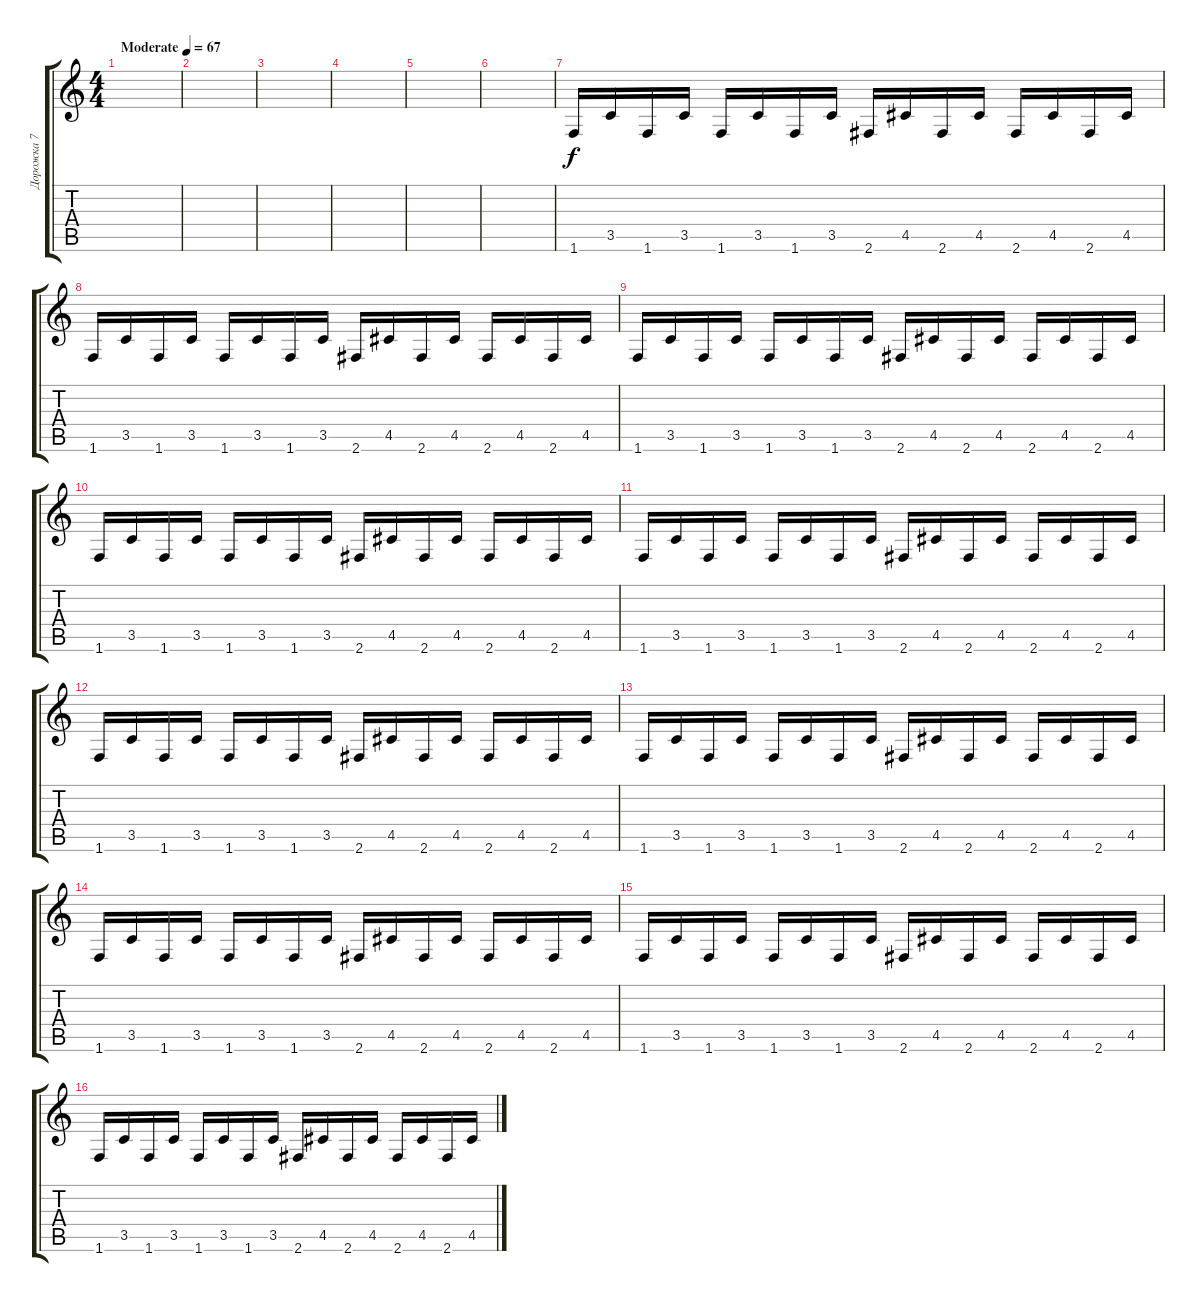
\track ("Дорожка 7" "Дорожка 7") {instrument fretlessbass}
\staff {score tabs}
\tuning (E4 B3 G3 D3 A2 E2) {hide}
\ts (4 4)
\tempo (67 "Moderate")
\clef g2
\ks c
|
|
|
|
|
|
1.6.16 3.5.16 1.6.16 3.5.16 1.6.16 3.5.16 1.6.16 3.5.16 2.6.16 4.5.16 2.6.16 4.5.16 2.6.16 4.5.16 2.6.16 4.5.16 |
1.6.16 3.5.16 1.6.16 3.5.16 1.6.16 3.5.16 1.6.16 3.5.16 2.6.16 4.5.16 2.6.16 4.5.16 2.6.16 4.5.16 2.6.16 4.5.16 |
1.6.16 3.5.16 1.6.16 3.5.16 1.6.16 3.5.16 1.6.16 3.5.16 2.6.16 4.5.16 2.6.16 4.5.16 2.6.16 4.5.16 2.6.16 4.5.16 |
1.6.16 3.5.16 1.6.16 3.5.16 1.6.16 3.5.16 1.6.16 3.5.16 2.6.16 4.5.16 2.6.16 4.5.16 2.6.16 4.5.16 2.6.16 4.5.16 |
1.6.16 3.5.16 1.6.16 3.5.16 1.6.16 3.5.16 1.6.16 3.5.16 2.6.16 4.5.16 2.6.16 4.5.16 2.6.16 4.5.16 2.6.16 4.5.16 |
1.6.16 3.5.16 1.6.16 3.5.16 1.6.16 3.5.16 1.6.16 3.5.16 2.6.16 4.5.16 2.6.16 4.5.16 2.6.16 4.5.16 2.6.16 4.5.16 |
1.6.16 3.5.16 1.6.16 3.5.16 1.6.16 3.5.16 1.6.16 3.5.16 2.6.16 4.5.16 2.6.16 4.5.16 2.6.16 4.5.16 2.6.16 4.5.16 |
1.6.16 3.5.16 1.6.16 3.5.16 1.6.16 3.5.16 1.6.16 3.5.16 2.6.16 4.5.16 2.6.16 4.5.16 2.6.16 4.5.16 2.6.16 4.5.16 |
1.6.16 3.5.16 1.6.16 3.5.16 1.6.16 3.5.16 1.6.16 3.5.16 2.6.16 4.5.16 2.6.16 4.5.16 2.6.16 4.5.16 2.6.16 4.5.16 |
1.6.16 3.5.16 1.6.16 3.5.16 1.6.16 3.5.16 1.6.16 3.5.16 2.6.16 4.5.16 2.6.16 4.5.16 2.6.16 4.5.16 2.6.16 4.5.16
